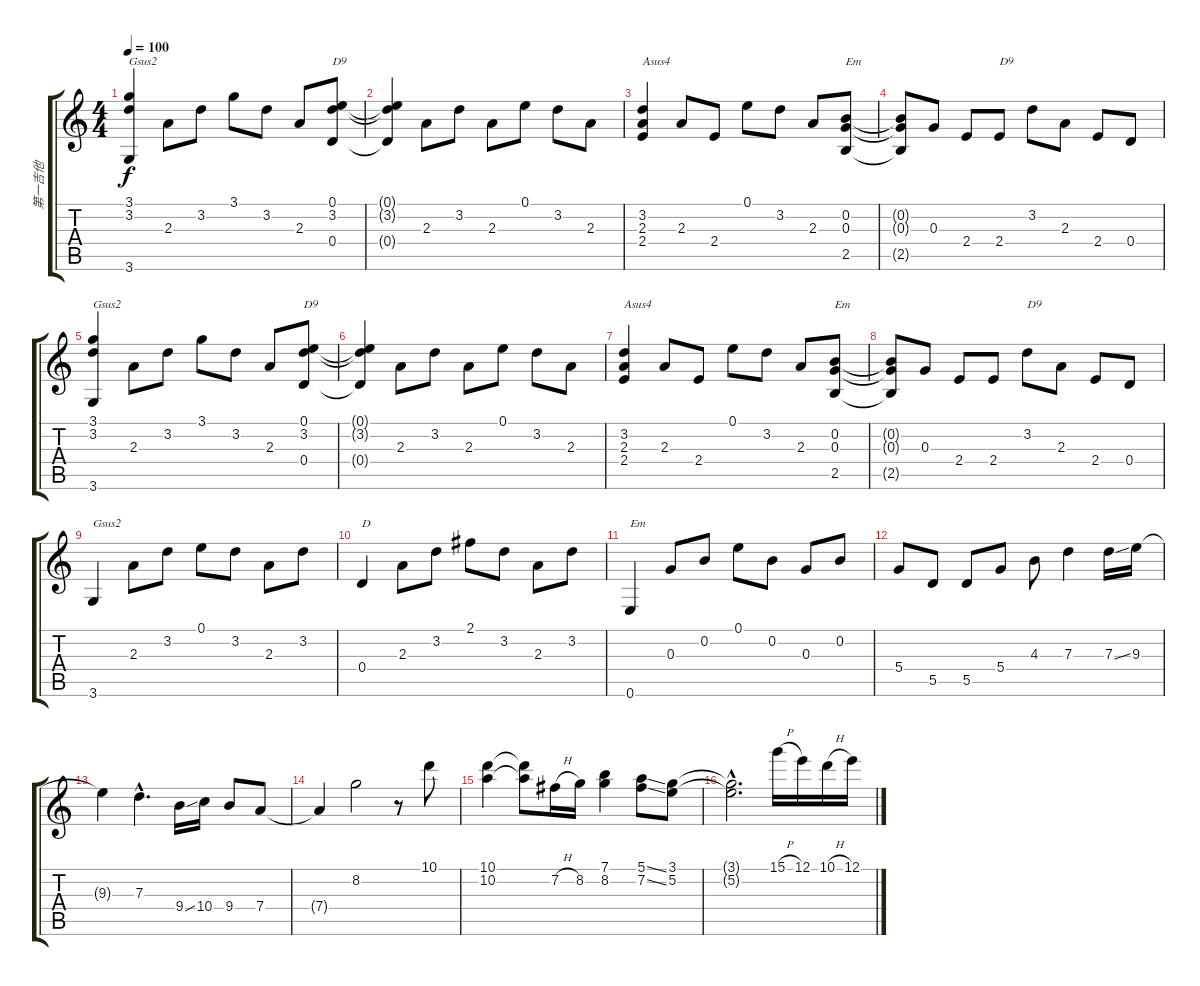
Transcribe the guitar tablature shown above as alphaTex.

\track ("第一吉他" "第一吉他") {instrument acousticguitarsteel}
\staff {score tabs}
\tuning (E4 B3 G3 D3 A2 E2) {hide}
\ts (4 4)
\tempo 100
\clef g2
\ks c
(3.1 3.2 3.6).4{txt "Gsus2" dy f instrument acousticguitarsteel} 2.3.8 3.2.8 3.1.8 3.2.8 2.3.8 (0.1 3.2 0.4).8{txt "D9"} |
(0.1{t} 3.2{t} 0.4{t}).4 2.3.8 3.2.8 2.3.8 0.1.8 3.2.8 2.3.8 |
(3.2 2.3 2.4).4{txt "Asus4"} 2.3.8 2.4.8 0.1.8 3.2.8 2.3.8 (0.2 0.3 2.5).8{txt "Em"} |
(0.2{t} 0.3{t} 2.5{t}).8 0.3.8 2.4.8 2.4.8{txt "D9"} 3.2.8 2.3.8 2.4.8 0.4.8 |
(3.1 3.2 3.6).4{txt "Gsus2"} 2.3.8 3.2.8 3.1.8 3.2.8 2.3.8 (0.1 3.2 0.4).8{txt "D9"} |
(0.1{t} 3.2{t} 0.4{t}).4 2.3.8 3.2.8 2.3.8 0.1.8 3.2.8 2.3.8 |
(3.2 2.3 2.4).4{txt "Asus4"} 2.3.8 2.4.8 0.1.8 3.2.8 2.3.8 (0.2 0.3 2.5).8{txt "Em"} |
(0.2{t} 0.3{t} 2.5{t}).8 0.3.8 2.4.8 2.4.8 3.2.8{txt "D9"} 2.3.8 2.4.8 0.4.8 |
3.6.4{txt "Gsus2"} 2.3.8 3.2.8 0.1.8 3.2.8 2.3.8 3.2.8 |
0.4.4{txt "D"} 2.3.8 3.2.8 2.1.8 3.2.8 2.3.8 3.2.8 |
0.6.4{txt "Em"} 0.3.8 0.2.8 0.1.8 0.2.8 0.3.8 0.2.8 |
5.4.8 5.5.8 5.5.8 5.4.8 4.3.8 7.3.4 7.3{ss}.16 9.3.16 |
9.3{t}.4 7.3{hac}.4{d} 9.4{ss}.16 10.4.16 9.4.8 7.4.8 |
7.4{t}.4 8.2.2 r.8 10.1.8 |
(10.1 10.2).4 (10.1{t} 10.2{t}).8 7.2{h}.16 8.2.16 (7.1 8.2).4 (5.1{ss} 7.2{ss}).8 (3.1 5.2).8 |
(3.1{hac t} 5.2{hac t}).2{d} 15.1{h}.16 12.1.16 10.1{h}.16 12.1{h}.16
